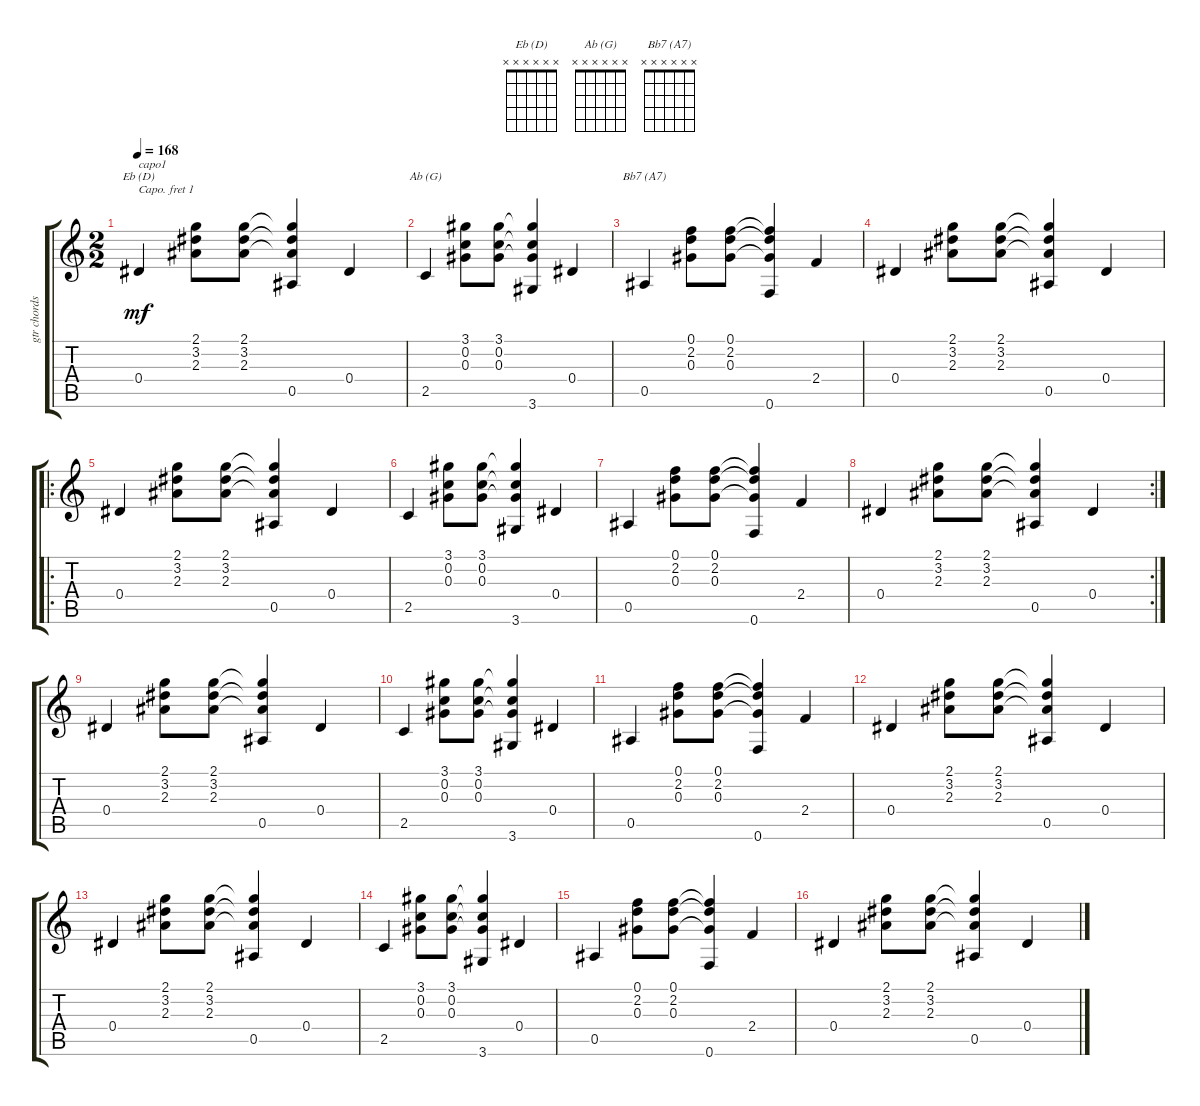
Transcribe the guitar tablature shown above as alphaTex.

\track ("gtr chords" "gtr chords") {instrument acousticguitarnylon}
\staff {score tabs}
\capo 1
\tuning (E4 B3 G3 D3 A2 E2) {hide}
\chord ("Eb (D)" x x x x x x) {firstfret 0}
\chord ("Ab (G)" x x x x x x) {firstfret 0}
\chord ("Bb7 (A7)" x x x x x x) {firstfret 0}
\ts (2 2)
\tempo 168
\clef g2
\ks c
0.4.4{ch "Eb (D)" txt "capo1" dy mf instrument acousticguitarnylon} (2.1 3.2 2.3).8 (2.1 3.2 2.3).8 (2.1{t} 3.2{t} 2.3{t} 0.5).4 0.4.4 |
2.5.4{ch "Ab (G)"} (3.1 0.2 0.3).8 (3.1 0.2 0.3).8 (3.1{t} 0.2{t} 0.3{t} 3.6).4 0.4.4 |
0.5.4{ch "Bb7 (A7)"} (0.1 2.2 0.3).8 (0.1 2.2 0.3).8 (0.1{t} 2.2{t} 0.3{t} 0.6).4 2.4.4 |
0.4.4 (2.1 3.2 2.3).8 (2.1 3.2 2.3).8 (2.1{t} 3.2{t} 2.3{t} 0.5).4 0.4.4 |
\ro
0.4.4 (2.1 3.2 2.3).8 (2.1 3.2 2.3).8 (2.1{t} 3.2{t} 2.3{t} 0.5).4 0.4.4 |
2.5.4 (3.1 0.2 0.3).8 (3.1 0.2 0.3).8 (3.1{t} 0.2{t} 0.3{t} 3.6).4 0.4.4 |
0.5.4 (0.1 2.2 0.3).8 (0.1 2.2 0.3).8 (0.1{t} 2.2{t} 0.3{t} 0.6).4 2.4.4 |
\rc 2
0.4.4 (2.1 3.2 2.3).8 (2.1 3.2 2.3).8 (2.1{t} 3.2{t} 2.3{t} 0.5).4 0.4.4 |
0.4.4 (2.1 3.2 2.3).8 (2.1 3.2 2.3).8 (2.1{t} 3.2{t} 2.3{t} 0.5).4 0.4.4 |
2.5.4 (3.1 0.2 0.3).8 (3.1 0.2 0.3).8 (3.1{t} 0.2{t} 0.3{t} 3.6).4 0.4.4 |
0.5.4 (0.1 2.2 0.3).8 (0.1 2.2 0.3).8 (0.1{t} 2.2{t} 0.3{t} 0.6).4 2.4.4 |
0.4.4 (2.1 3.2 2.3).8 (2.1 3.2 2.3).8 (2.1{t} 3.2{t} 2.3{t} 0.5).4 0.4.4 |
0.4.4 (2.1 3.2 2.3).8 (2.1 3.2 2.3).8 (2.1{t} 3.2{t} 2.3{t} 0.5).4 0.4.4 |
2.5.4 (3.1 0.2 0.3).8 (3.1 0.2 0.3).8 (3.1{t} 0.2{t} 0.3{t} 3.6).4 0.4.4 |
0.5.4 (0.1 2.2 0.3).8 (0.1 2.2 0.3).8 (0.1{t} 2.2{t} 0.3{t} 0.6).4 2.4.4 |
0.4.4 (2.1 3.2 2.3).8 (2.1 3.2 2.3).8 (2.1{t} 3.2{t} 2.3{t} 0.5).4 0.4.4
